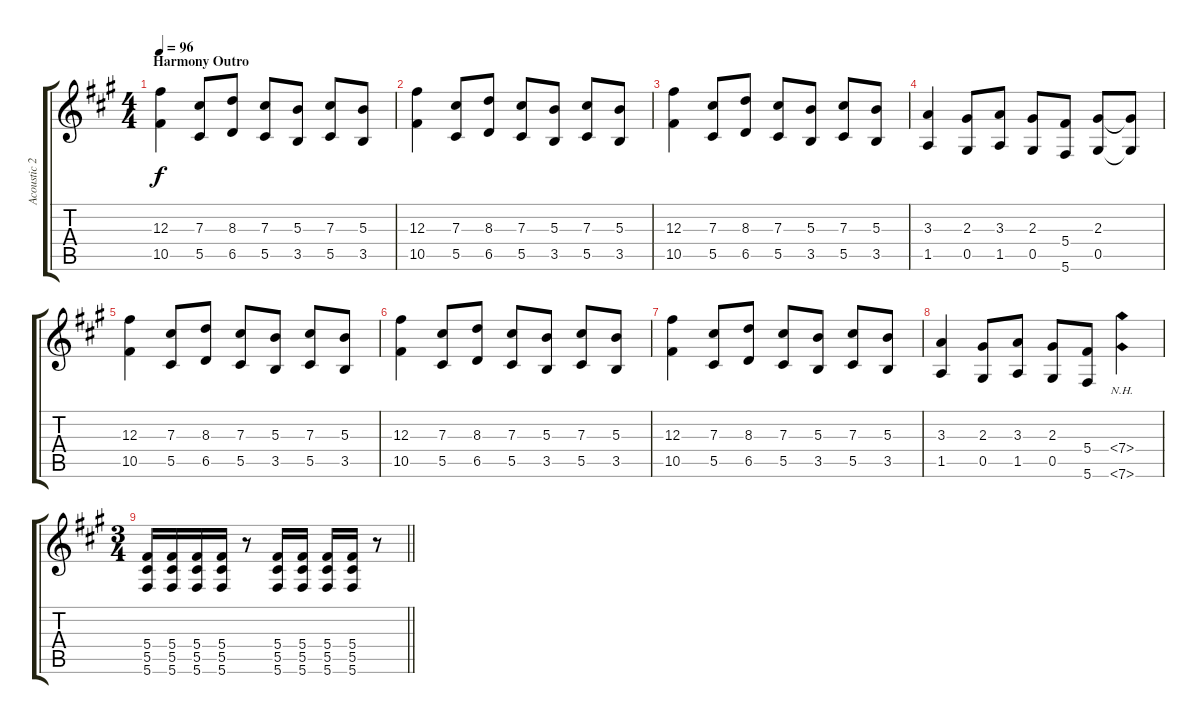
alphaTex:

\track ("Acoustic 2" "Acoustic 2") {instrument acousticguitarsteel}
\staff {score tabs}
\tuning (Eb4 Bb3 Gb3 Db3 Ab2 Db2) {hide}
\ts (4 4)
\section ("" "Harmony Outro")
\tempo 96
\clef g2
\ks f#minor
(12.3 10.5).4{dy f balance 8} (7.3 5.5).8 (8.3 6.5).8 (7.3 5.5).8 (5.3 3.5).8 (7.3 5.5).8 (5.3 3.5).8 |
(12.3 10.5).4 (7.3 5.5).8 (8.3 6.5).8 (7.3 5.5).8 (5.3 3.5).8 (7.3 5.5).8 (5.3 3.5).8 |
(12.3 10.5).4 (7.3 5.5).8 (8.3 6.5).8 (7.3 5.5).8 (5.3 3.5).8 (7.3 5.5).8 (5.3 3.5).8 |
(3.3 1.5).4 (2.3 0.5).8 (3.3 1.5).8 (2.3 0.5).8 (5.4 5.6).8 (2.3 0.5).8 (2.3{t} 0.5{t}).8 |
(12.3 10.5).4 (7.3 5.5).8 (8.3 6.5).8 (7.3 5.5).8 (5.3 3.5).8 (7.3 5.5).8 (5.3 3.5).8 |
(12.3 10.5).4 (7.3 5.5).8 (8.3 6.5).8 (7.3 5.5).8 (5.3 3.5).8 (7.3 5.5).8 (5.3 3.5).8 |
(12.3 10.5).4 (7.3 5.5).8 (8.3 6.5).8 (7.3 5.5).8 (5.3 3.5).8 (7.3 5.5).8 (5.3 3.5).8 |
(3.3 1.5).4 (2.3 0.5).8 (3.3 1.5).8 (2.3 0.5).8 (5.4 5.6).8 (7.4{nh} 7.6{nh}).4 |
\ts (3 4)
\barLineRight lightlight
(5.4 5.5 5.6).16 (5.4 5.5 5.6).16 (5.4 5.5 5.6).16 (5.4 5.5 5.6).16 r.8 (5.4 5.5 5.6).16 (5.4 5.5 5.6).16 (5.4 5.5 5.6).16 (5.4 5.5 5.6).16 r.8
